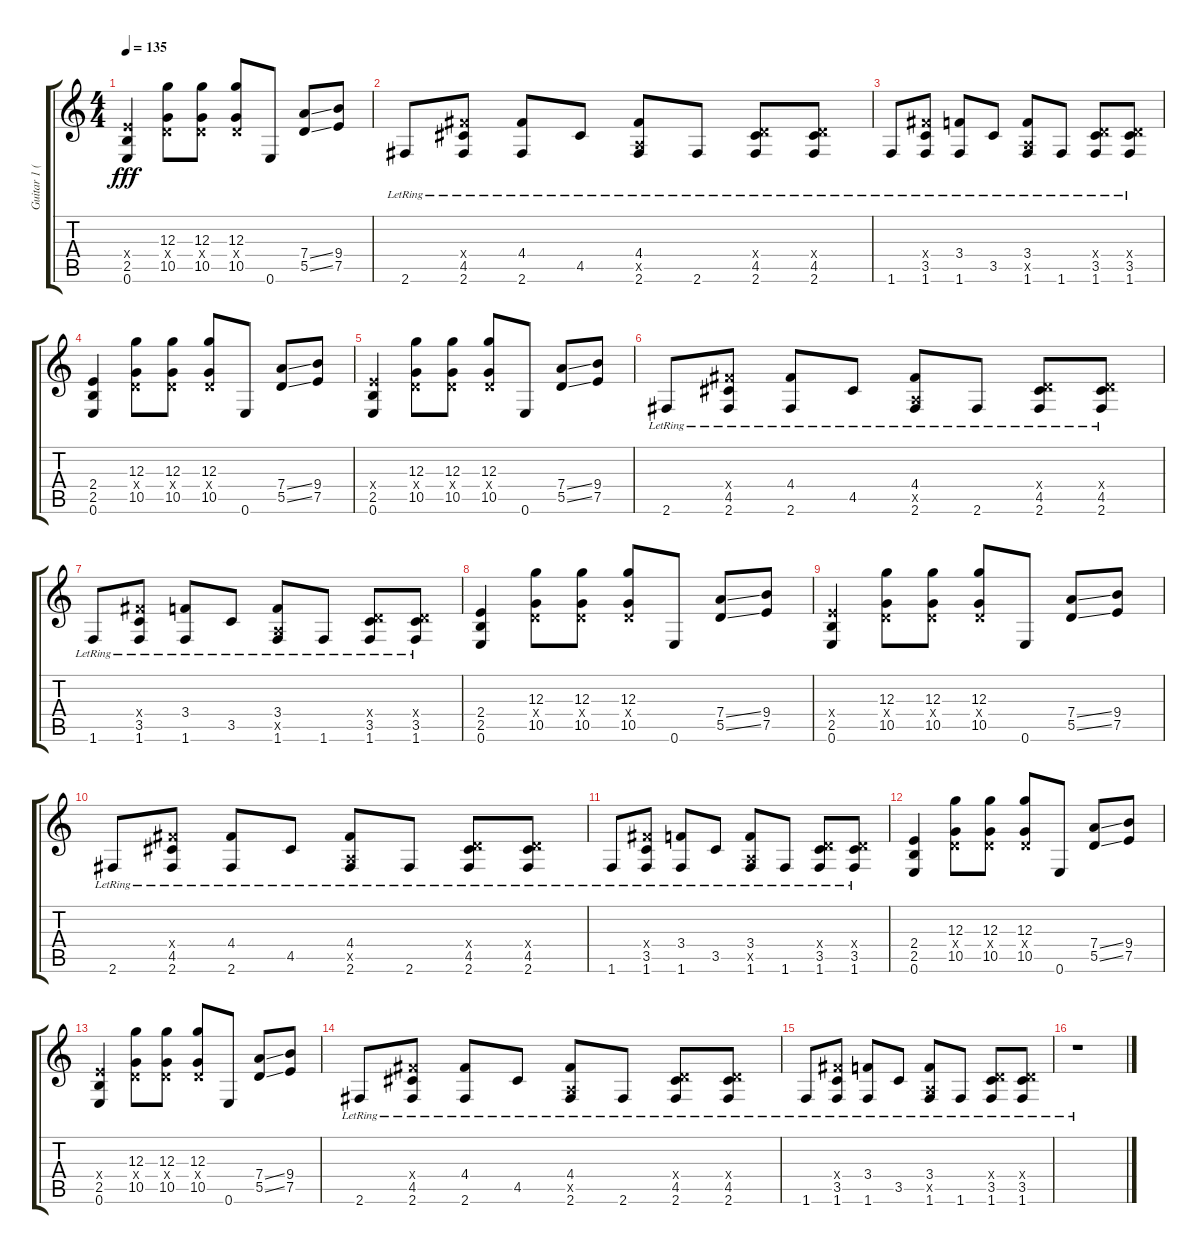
\track ("Guitar 1 (John 5)" "Guitar 1 (") {instrument distortionguitar}
\staff {score tabs}
\tuning (E4 B3 G3 D3 A2 E2) {hide}
\ts (4 4)
\tempo 135
\clef g2
\ks c
(2.4{x} 2.5 0.6).4{dy fff} (12.3 0.4{x} 10.5).8 (12.3 0.4{x} 10.5).8 (12.3 0.4{x} 10.5).8 0.6.8 (7.4{ss} 5.5{ss}).8 (9.4 7.5).8 |
2.6{lr}.8 (4.4{x} 4.5{lr} 2.6{lr}).8 (4.4{lr} 2.6{lr}).8 4.5{lr}.8 (4.4{lr} 0.5{x} 2.6{lr}).8 2.6{lr}.8 (0.4{x} 4.5{lr} 2.6{lr}).8 (0.4{x} 4.5{lr} 2.6{lr}).8 |
1.6{lr}.8 (4.4{x} 3.5{lr} 1.6{lr}).8 (3.4{lr} 1.6{lr}).8 3.5{lr}.8 (3.4{lr} 0.5{x} 1.6{lr}).8 1.6{lr}.8 (0.4{x} 3.5{lr} 1.6{lr}).8 (0.4{x} 3.5{lr} 1.6{lr}).8 |
(2.4 2.5 0.6).4 (12.3 0.4{x} 10.5).8 (12.3 0.4{x} 10.5).8 (12.3 0.4{x} 10.5).8 0.6.8 (7.4{ss} 5.5{ss}).8 (9.4 7.5).8 |
(2.4{x} 2.5 0.6).4 (12.3 0.4{x} 10.5).8 (12.3 0.4{x} 10.5).8 (12.3 0.4{x} 10.5).8 0.6.8 (7.4{ss} 5.5{ss}).8 (9.4 7.5).8 |
2.6{lr}.8 (4.4{x} 4.5{lr} 2.6{lr}).8 (4.4{lr} 2.6{lr}).8 4.5{lr}.8 (4.4{lr} 0.5{x} 2.6{lr}).8 2.6{lr}.8 (0.4{x} 4.5{lr} 2.6{lr}).8 (0.4{x} 4.5{lr} 2.6{lr}).8 |
1.6{lr}.8 (4.4{x} 3.5{lr} 1.6{lr}).8 (3.4{lr} 1.6{lr}).8 3.5{lr}.8 (3.4{lr} 0.5{x} 1.6{lr}).8 1.6{lr}.8 (0.4{x} 3.5{lr} 1.6{lr}).8 (0.4{x} 3.5{lr} 1.6{lr}).8 |
(2.4 2.5 0.6).4 (12.3 0.4{x} 10.5).8 (12.3 0.4{x} 10.5).8 (12.3 0.4{x} 10.5).8 0.6.8 (7.4{ss} 5.5{ss}).8 (9.4 7.5).8 |
(2.4{x} 2.5 0.6).4 (12.3 0.4{x} 10.5).8 (12.3 0.4{x} 10.5).8 (12.3 0.4{x} 10.5).8 0.6.8 (7.4{ss} 5.5{ss}).8 (9.4 7.5).8 |
2.6{lr}.8 (4.4{x} 4.5{lr} 2.6{lr}).8 (4.4{lr} 2.6{lr}).8 4.5{lr}.8 (4.4{lr} 0.5{x} 2.6{lr}).8 2.6{lr}.8 (0.4{x} 4.5{lr} 2.6{lr}).8 (0.4{x} 4.5{lr} 2.6{lr}).8 |
1.6{lr}.8 (4.4{x} 3.5{lr} 1.6{lr}).8 (3.4{lr} 1.6{lr}).8 3.5{lr}.8 (3.4{lr} 0.5{x} 1.6{lr}).8 1.6{lr}.8 (0.4{x} 3.5{lr} 1.6{lr}).8 (0.4{x} 3.5{lr} 1.6{lr}).8 |
(2.4 2.5 0.6).4 (12.3 0.4{x} 10.5).8 (12.3 0.4{x} 10.5).8 (12.3 0.4{x} 10.5).8 0.6.8 (7.4{ss} 5.5{ss}).8 (9.4 7.5).8 |
(2.4{x} 2.5 0.6).4 (12.3 0.4{x} 10.5).8 (12.3 0.4{x} 10.5).8 (12.3 0.4{x} 10.5).8 0.6.8 (7.4{ss} 5.5{ss}).8 (9.4 7.5).8 |
2.6{lr}.8 (4.4{x} 4.5{lr} 2.6{lr}).8 (4.4{lr} 2.6{lr}).8 4.5{lr}.8 (4.4{lr} 0.5{x} 2.6{lr}).8 2.6{lr}.8 (0.4{x} 4.5{lr} 2.6{lr}).8 (0.4{x} 4.5{lr} 2.6{lr}).8 |
1.6{lr}.8 (4.4{x} 3.5{lr} 1.6{lr}).8 (3.4{lr} 1.6{lr}).8 3.5{lr}.8 (3.4{lr} 0.5{x} 1.6{lr}).8 1.6{lr}.8 (0.4{x} 3.5{lr} 1.6{lr}).8 (0.4{x} 3.5{lr} 1.6{lr}).8 |
r.1
